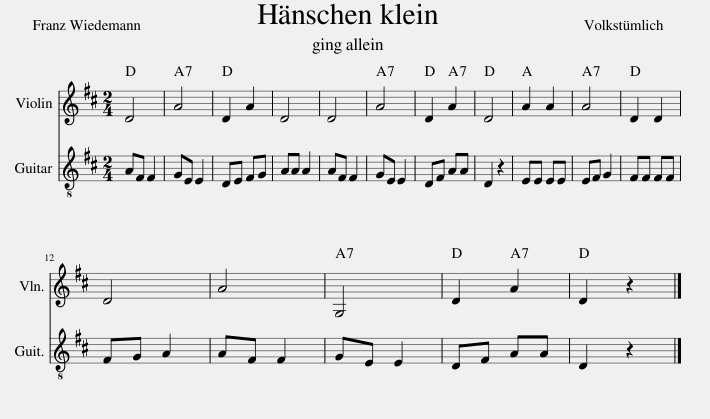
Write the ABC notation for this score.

X:1
%%score 1 2
L:1/8
M:2/4
I:linebreak $
K:D
V:1 treble
V:2 treble-8
V:1
 D4 | A4 | D2 A2 | D4 | D4 | %5
 A4 | D2 A2 | D4 | A2 A2 | A4 | %10
 D2 D2 |$ D4 | A4 | G,4 | D2 A2 | %15
 D2 z2 |] %16
V:2
 AF F2 | GE E2 | DE FG | AA A2 | AF F2 | %5
 GE E2 | DF AA | D2 z2 | EE EE | EF G2 | %10
 FF FF |$ FG A2 | AF F2 | GE E2 | DF AA | %15
 D2 z2 |] %16
